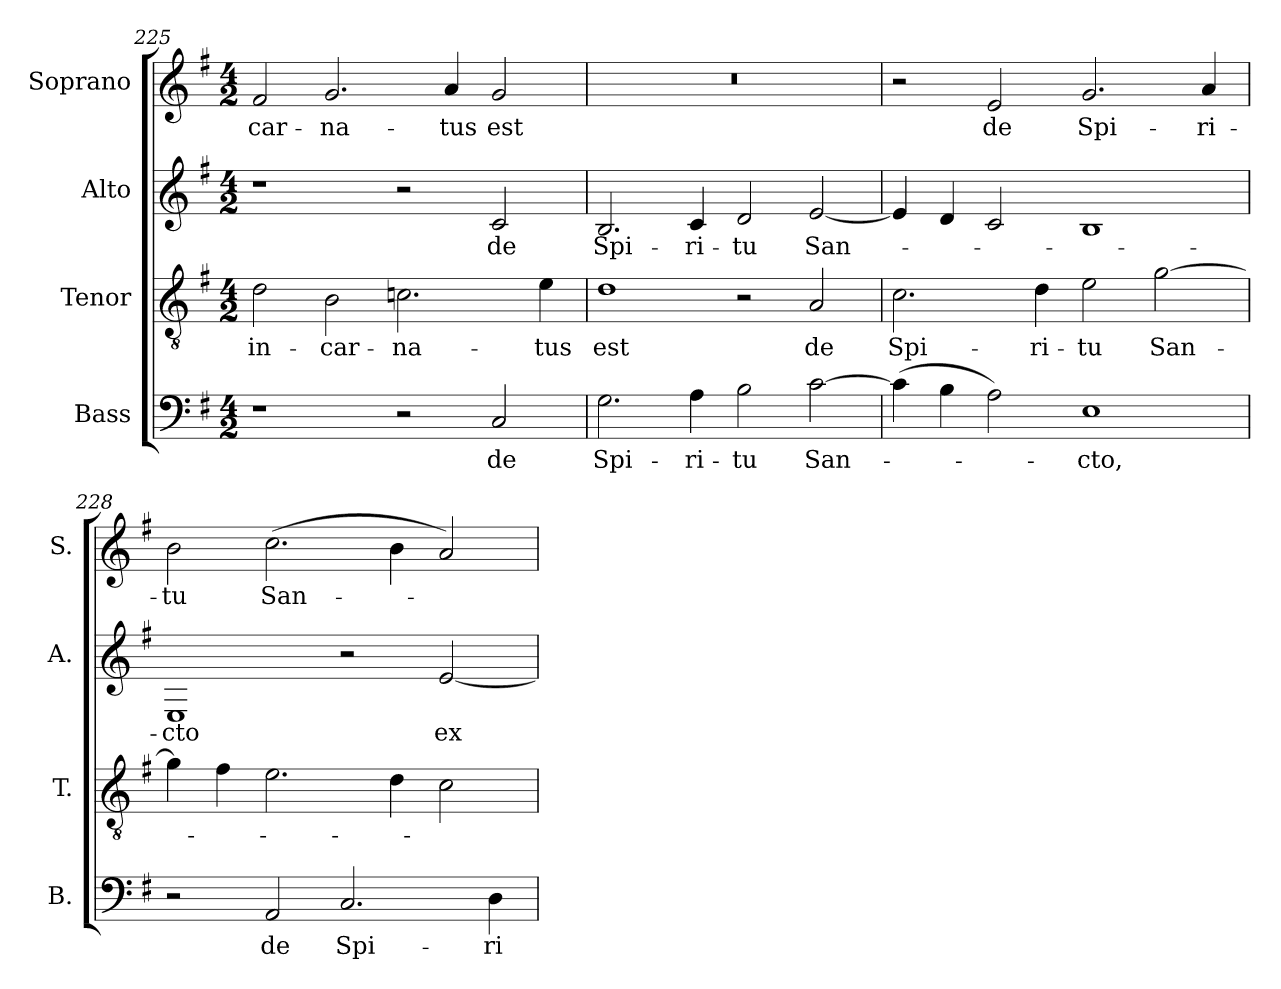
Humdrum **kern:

**kern	**text	**kern	**text	**kern	**text	**kern	**text
*part4	*part4	*part3	*part3	*part2	*part2	*part1	*part1
*staff4	*staff4	*staff3	*staff3	*staff2	*staff2	*staff1	*staff1
*I"Bass	*	*I"Tenor	*	*I"Alto	*	*I"Soprano	*
*I'B.	*	*I'T.	*	*I'A.	*	*I'S.	*
*clefF4	*	*clefGv2	*	*clefG2	*	*clefG2	*
*	*	*ITrd7c12	*	*	*	*	*
*k[f#]	*	*k[f#]	*	*k[f#]	*	*k[f#]	*
*G:	*	*G:	*	*G:	*	*G:	*
*M4/2	*	*M4/2	*	*M4/2	*	*M4/2	*
=225	=225	=225	=225	=225	=225	=225	=225
!	!	!	!LO:LY:b:color=#000000	!	!	!	!
!	!	!	!	!	!	!	!LO:LY:b:color=#000000
1r	.	2Di\	in-	1r	.	2f#i/	-car-
!	!	!	!LO:LY:b:color=#000000	!	!	!	!
!	!	!	!	!	!	!	!LO:LY:b:color=#000000
.	.	2BBi\	-car-	.	.	2.gi/	-na-
!	!	!	!LO:LY:b:color=#000000	!	!	!	!
2r	.	2.Cni\	-na-	2r	.	.	.
!	!	!	!	!	!	!	!LO:LY:b:color=#000000
.	.	.	.	.	.	4ai/	-tus
!	!LO:LY:b:color=#000000	!	!	!	!	!	!
!	!	!	!	!	!LO:LY:b:color=#000000	!	!
!	!	!	!	!	!	!	!LO:LY:b:color=#000000
2Ci/	de	.	.	2ci/	de	2gi/	est
!	!	!	!LO:LY:b:color=#000000	!	!	!	!
.	.	4Ei\	-tus	.	.	.	.
=226	=226	=226	=226	=226	=226	=226	=226
!	!LO:LY:b:color=#000000	!	!	!	!	!	!
!	!	!	!LO:LY:b:color=#000000	!	!	!	!
!	!	!	!	!	!LO:LY:b:color=#000000	!LO:N:vis=1	!
2.Gi\	Spi-	1Di	est	2.Bi/	Spi-	0r	.
!	!LO:LY:b:color=#000000	!	!	!	!	!	!
!	!	!	!	!	!LO:LY:b:color=#000000	!	!
4Ai\	-ri-	.	.	4ci/	-ri-	.	.
!	!LO:LY:b:color=#000000	!	!	!	!	!	!
!	!	!	!	!	!LO:LY:b:color=#000000	!	!
2Bi\	-tu	2r	.	2di/	-tu	.	.
!	!LO:LY:b:color=#000000	!	!	!	!	!	!
!	!	!	!LO:LY:b:color=#000000	!	!	!	!
!	!	!	!	!	!LO:LY:b:color=#000000	!	!
[2ci\	San-	2AAi/	de	[2ei/	San-	.	.
=227	=227	=227	=227	=227	=227	=227	=227
!	!	!	!LO:LY:b:color=#000000	!	!	!	!
(4ci\]	.	2.Ci\	Spi-	4ei/]	.	2r	.
4Bi\	.	.	.	4di/	.	.	.
!	!	!	!	!	!	!	!LO:LY:b:color=#000000
2Ai\)	.	.	.	2ci/	.	2ei/	de
!	!	!	!LO:LY:b:color=#000000	!	!	!	!
.	.	4Di\	-ri-	.	.	.	.
!	!LO:LY:b:color=#000000	!	!	!	!	!	!
!	!	!	!LO:LY:b:color=#000000	!	!	!	!
!	!	!	!	!	!	!	!LO:LY:b:color=#000000
1Ei	-cto,	2Ei\	-tu	1Bi	.	2.gi/	Spi-
!	!	!	!LO:LY:b:color=#000000	!	!	!	!
.	.	[2Gi\	San-	.	.	.	.
!	!	!	!	!	!	!	!LO:LY:b:color=#000000
.	.	.	.	.	.	4ai/	-ri-
!!LO:LB:g=z
=228	=228	=228	=228	=228	=228	=228	=228
!	!	!	!	!	!LO:LY:b:color=#000000	!	!
!	!	!	!	!	!	!	!LO:LY:b:color=#000000
2r	.	4Gi\]	.	1Ei	-cto	2bi\	-tu
.	.	4F#i\	.	.	.	.	.
!	!LO:LY:b:color=#000000	!	!	!	!	!	!
!	!	!	!	!	!	!	!LO:LY:b:color=#000000
2AAi/	de	2.Ei\	.	.	.	(2.cci\	San-
!	!LO:LY:b:color=#000000	!	!	!	!	!	!
2.Ci/	Spi-	.	.	2r	.	.	.
.	.	4Di\	.	.	.	4bi\	.
!	!	!	!	!	!LO:LY:b:color=#000000	!	!
.	.	2Ci\	.	[2ei/	ex	2ai/)	.
!	!LO:LY:b:color=#000000	!	!	!	!	!	!
4Di\	-ri-	.	.	.	.	.	.
=	=	=	=	=	=	=	=
*-	*-	*-	*-	*-	*-	*-	*-
